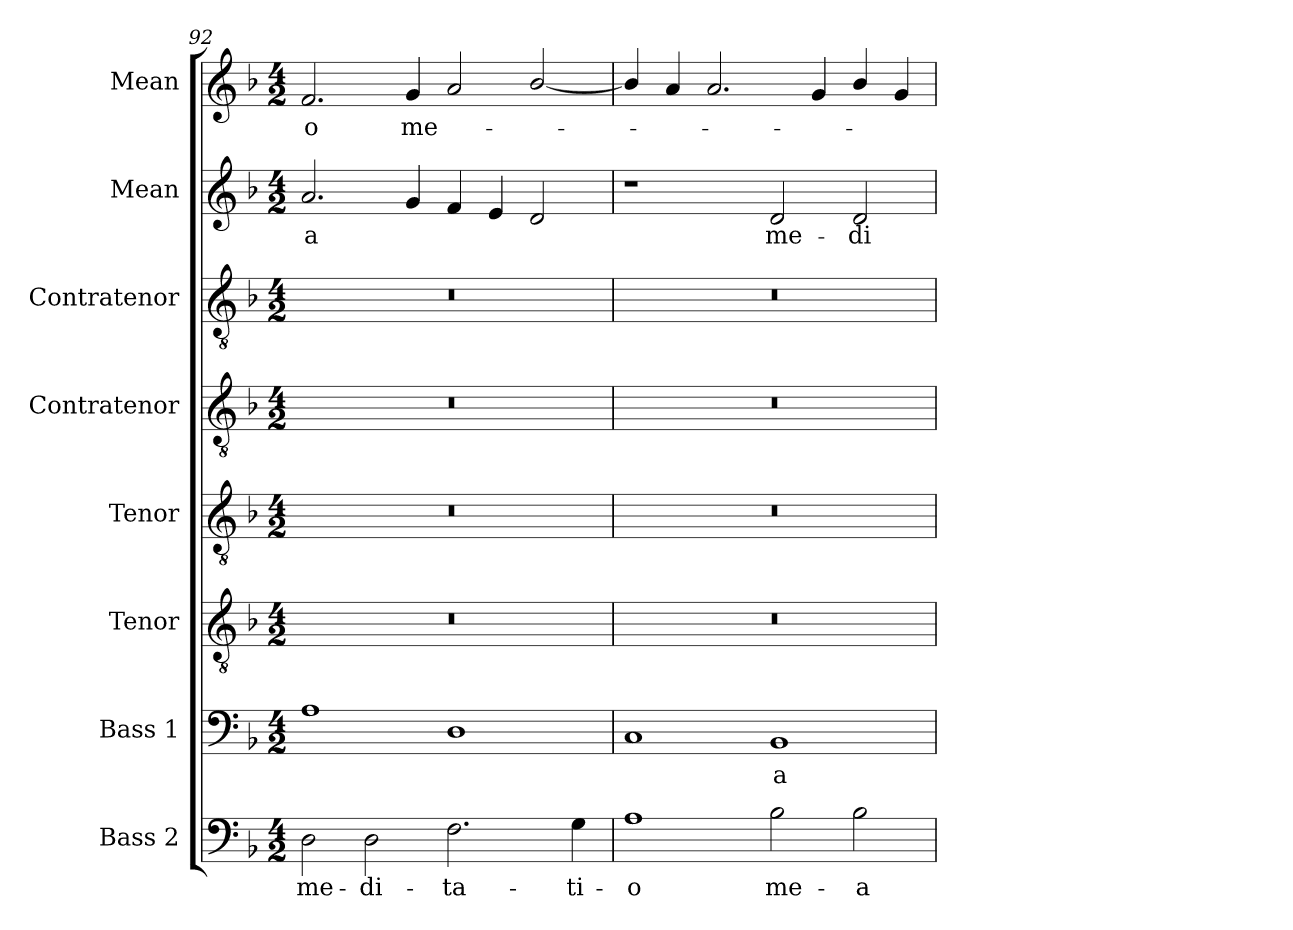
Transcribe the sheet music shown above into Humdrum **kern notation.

**kern	**text	**kern	**text	**kern	**kern	**kern	**kern	**kern	**text	**kern	**text
*part8	*part8	*part7	*part7	*part6	*part5	*part4	*part3	*part2	*part2	*part1	*part1
*staff8	*staff8	*staff7	*staff7	*staff6	*staff5	*staff4	*staff3	*staff2	*staff2	*staff1	*staff1
*I"Bass 2	*	*I"Bass 1	*	*I"Tenor	*I"Tenor	*I"Contratenor	*I"Contratenor	*I"Mean	*	*I"Mean	*
*I'B2.	*	*I'B1.	*	*I'T.	*I'T.	*I'Ct.	*I'Ct.	*I'M.	*	*I'M.	*
*clefF4	*	*clefF4	*	*clefGv2	*clefGv2	*clefGv2	*clefGv2	*clefG2	*	*clefG2	*
*	*	*	*	*ITrd7c12	*ITrd7c12	*ITrd7c12	*ITrd7c12	*	*	*	*
*k[b-]	*	*k[b-]	*	*k[b-]	*k[b-]	*k[b-]	*k[b-]	*k[b-]	*	*k[b-]	*
*F:	*	*F:	*	*F:	*F:	*F:	*F:	*F:	*	*F:	*
*M4/2	*	*M4/2	*	*M4/2	*M4/2	*M4/2	*M4/2	*M4/2	*	*M4/2	*
=92	=92	=92	=92	=92	=92	=92	=92	=92	=92	=92	=92
!	!LO:LY:b:color=#000000	!	!	!LO:N:vis=1	!LO:N:vis=1	!LO:N:vis=1	!LO:N:vis=1	!	!	!	!
!	!	!	!	!	!	!	!	!	!LO:LY:b:color=#000000	!	!
!	!	!	!	!	!	!	!	!	!	!	!LO:LY:b:color=#000000
2Di\	me-	1Ai	.	0r	0r	0r	0r	2.ai/	-a	2.fi/	-o
!	!LO:LY:b:color=#000000	!	!	!	!	!	!	!	!	!	!
2Di\	-di-	.	.	.	.	.	.	.	.	.	.
!	!	!	!	!	!	!	!	!	!	!	!LO:LY:b:color=#000000
.	.	.	.	.	.	.	.	4gi/	.	4gi/	me-
!	!LO:LY:b:color=#000000	!	!	!	!	!	!	!	!	!	!
2.Fi\	-ta-	1Di	.	.	.	.	.	4fi/	.	2ai/	.
.	.	.	.	.	.	.	.	4ei/	.	.	.
.	.	.	.	.	.	.	.	2di/	.	[2b-i/	.
!	!LO:LY:b:color=#000000	!	!	!	!	!	!	!	!	!	!
4Gi\	-ti-	.	.	.	.	.	.	.	.	.	.
!!LO:LB:g=z
=93	=93	=93	=93	=93	=93	=93	=93	=93	=93	=93	=93
!	!LO:LY:b:color=#000000	!	!	!LO:N:vis=1	!LO:N:vis=1	!LO:N:vis=1	!LO:N:vis=1	!	!	!	!
1Ai	-o	1Ci	.	0r	0r	0r	0r	1r	.	4b-i/]	.
.	.	.	.	.	.	.	.	.	.	4ai/	.
.	.	.	.	.	.	.	.	.	.	2.ai/	.
!	!LO:LY:b:color=#000000	!	!	!	!	!	!	!	!	!	!
!	!	!	!LO:LY:b:color=#000000	!	!	!	!	!	!	!	!
!	!	!	!	!	!	!	!	!	!LO:LY:b:color=#000000	!	!
2B-i\	me-	1BB-i	-a	.	.	.	.	2di/	me-	.	.
.	.	.	.	.	.	.	.	.	.	4gi/	.
!	!LO:LY:b:color=#000000	!	!	!	!	!	!	!	!	!	!
!	!	!	!	!	!	!	!	!	!LO:LY:b:color=#000000	!	!
2B-i\	-a	.	.	.	.	.	.	2di/	-di-	4b-i/	.
.	.	.	.	.	.	.	.	.	.	4gi/	.
=	=	=	=	=	=	=	=	=	=	=	=
*-	*-	*-	*-	*-	*-	*-	*-	*-	*-	*-	*-
